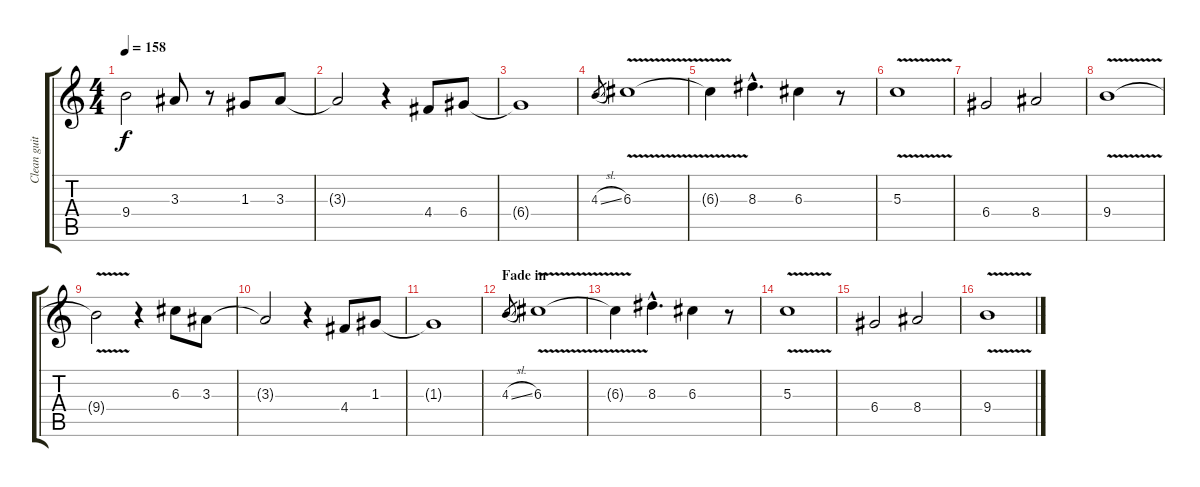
\track ("Clean guitar" "Clean guit") {instrument electricguitarclean}
\staff {score tabs}
\tuning (E4 B3 G3 D3 A2 E2) {hide}
\ts (4 4)
\tempo 158
\clef g2
\ks c
9.4{t}.2{dy f} 3.3.8 r.8 1.3.8 3.3.8 |
3.3{t}.2 r.4 4.4.8 6.4.8 |
6.4{t}.1 |
4.3{sl}.8{gr} 6.3{v}.1 |
6.3{t}.4 8.3{hac}.4{d} 6.3.4 r.8 |
5.3{v}.1 |
6.4.2 8.4.2 |
9.4{v}.1 |
9.4{t}.2 r.4 6.3.8 3.3.8 |
3.3{t}.2 r.4 4.4.8 1.3.8 |
1.3{t}.1 |
\section ("" "Fade in")
4.3{sl}.8{gr} 6.3{v}.1{volume 7 instrument electricguitarclean} |
6.3{t}.4 8.3{hac}.4{d} 6.3.4 r.8 |
5.3{v}.1{volume 6} |
6.4.2 8.4.2 |
9.4{v}.1{volume 5}
